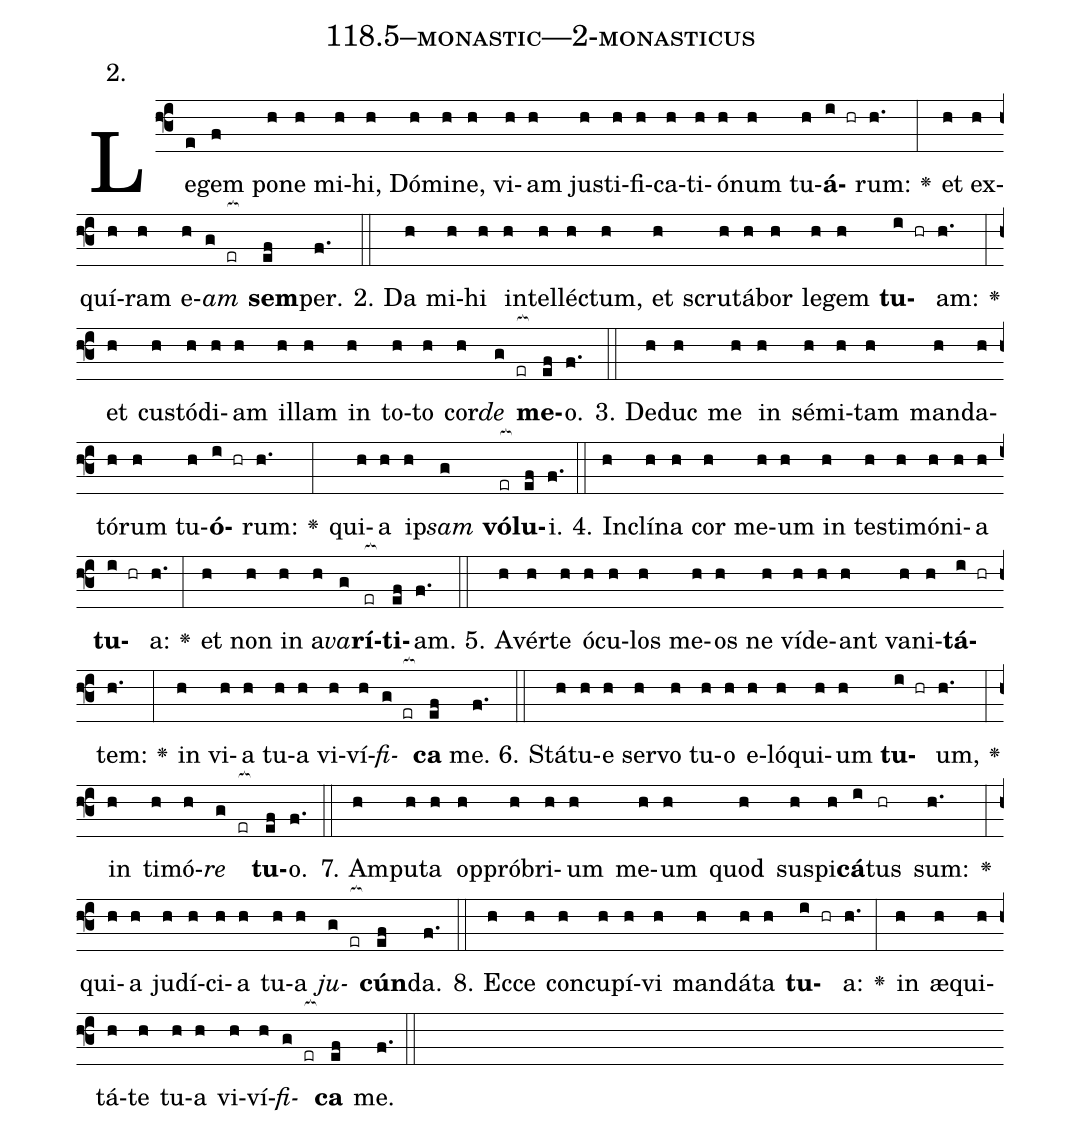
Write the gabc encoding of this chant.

name: 118.5--monastic---2-monasticus;
annotation: 2.;
%%
(f3)Le(e)gem(f) po(h)ne(h) mi(h)hi,(h) Dó(h)mi(h)ne,(h) vi(h)am(h) jus(h)ti(h)fi(h)ca(h)ti(h)ó(h)num(h) tu(h)<b>á</b>(i hr)rum:(h.) <v>\greheightstar</v>(:) et(h) ex(h)quí(h)ram(h) e(h)<i>am</i>(g er[ocb:1{]) <b>sem</b>(ef[ocb:0}])per.(f.) (::)
2. Da(h) mi(h)hi(h) in(h)tel(h)léc(h)tum,(h) et(h) scru(h)tá(h)bor(h) le(h)gem(h) <b>tu</b>(i hr)am:(h.) <v>\greheightstar</v>(:) et(h) cus(h)tó(h)di(h)am(h) il(h)lam(h) in(h) to(h)to(h) cor(h)<i>de</i>(g er[ocb:1{]) <b>me</b>(ef[ocb:0}])o.(f.) (::)
3. De(h)duc(h) me(h) in(h) sé(h)mi(h)tam(h) man(h)da(h)tó(h)rum(h) tu(h)<b>ó</b>(i hr)rum:(h.) <v>\greheightstar</v>(:) qui(h)a(h) ip(h)<i>sam</i>(g) <b>vó</b>(er[ocb:1{])<b>lu</b>(ef[ocb:0}])i.(f.) (::)
4. In(h)clí(h)na(h) cor(h) me(h)um(h) in(h) tes(h)ti(h)mó(h)ni(h)a(h) <b>tu</b>(i hr)a:(h.) <v>\greheightstar</v>(:) et(h) non(h) in(h) a(h)<i>va</i>(g)<b>rí</b>(er[ocb:1{])<b>ti</b>(ef[ocb:0}])am.(f.) (::)
5. A(h)vér(h)te(h) ó(h)cu(h)los(h) me(h)os(h) ne(h) ví(h)de(h)ant(h) va(h)ni(h)<b>tá</b>(i hr)tem:(h.) <v>\greheightstar</v>(:) in(h) vi(h)a(h) tu(h)a(h) vi(h)ví(h)<i>fi</i>(g er[ocb:1{])<b>ca</b>(ef[ocb:0}]) me.(f.) (::)
6. Stá(h)tu(h)e(h) ser(h)vo(h) tu(h)o(h) e(h)ló(h)qui(h)um(h) <b>tu</b>(i hr)um,(h.) <v>\greheightstar</v>(:) in(h) ti(h)mó(h)<i>re</i>(g er[ocb:1{]) <b>tu</b>(ef[ocb:0}])o.(f.) (::)
7. Am(h)pu(h)ta(h) op(h)pró(h)bri(h)um(h) me(h)um(h) quod(h) su(h)spi(h)<b>cá</b>(i)tus(hr) sum:(h.) <v>\greheightstar</v>(:) qui(h)a(h) ju(h)dí(h)ci(h)a(h) tu(h)a(h) <i>ju</i>(g er[ocb:1{])<b>cún</b>(ef[ocb:0}])da.(f.) (::)
8. Ec(h)ce(h) con(h)cu(h)pí(h)vi(h) man(h)dá(h)ta(h) <b>tu</b>(i hr)a:(h.) <v>\greheightstar</v>(:) in(h) æ(h)qui(h)tá(h)te(h) tu(h)a(h) vi(h)ví(h)<i>fi</i>(g er[ocb:1{])<b>ca</b>(ef[ocb:0}]) me.(f.) (::)
